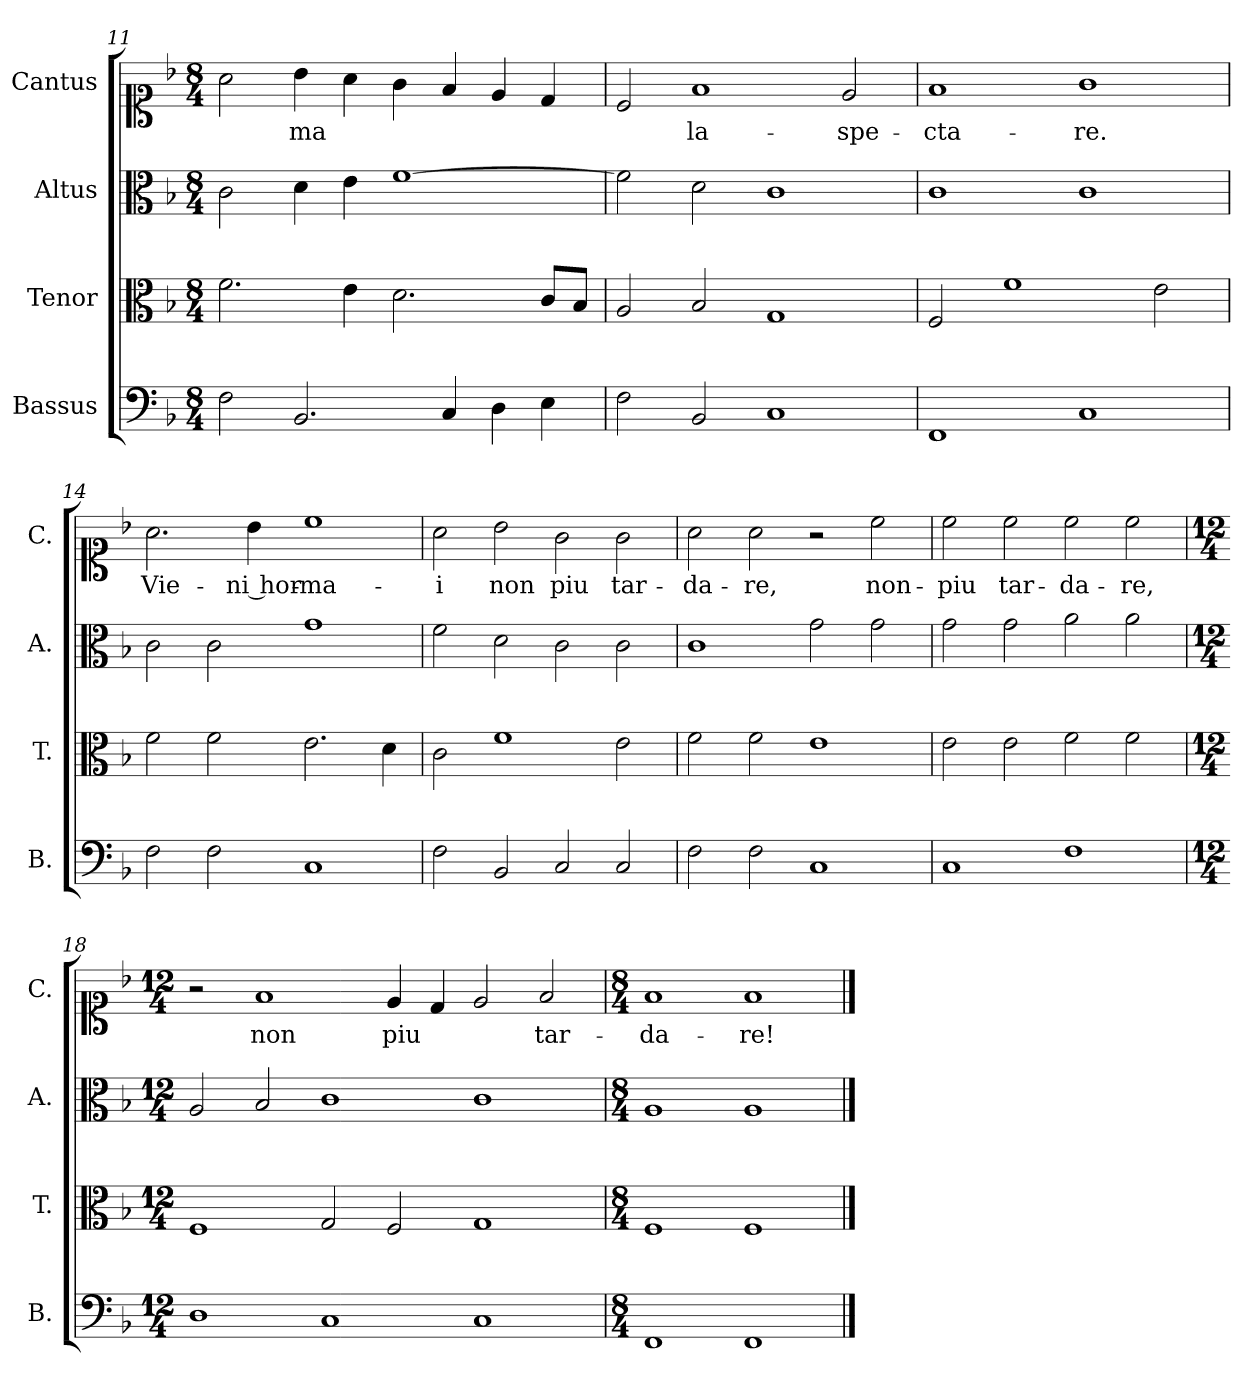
**kern	**kern	**kern	**kern	**text
*part4	*part3	*part2	*part1	*part1
*staff4	*staff3	*staff2	*staff1	*staff1
*I"Bassus	*I"Tenor	*I"Altus	*I"Cantus	*
*I'B.	*I'T.	*I'A.	*I'C.	*
*clefF4	*clefC3	*clefC3	*clefC1	*
*k[b-]	*k[b-]	*k[b-]	*k[b-]	*
*M8/4	*M8/4	*M8/4	*M8/4	*
=11	=11	=11	=11	=11
2F\	2.f\	2c\	2a\	.
!	!	!	!	!LO:LY:b
2.BB-/	.	4d\	4b-\	-ma
.	4e\	4e\	4a\	.
.	2.d\	[1f	4g\	.
4C/	.	.	4f/	.
4D\	.	.	4e/	.
4E\	8c/L	.	4d/	.
.	8B-/J	.	.	.
=12	=12	=12	=12	=12
2F\	2A/	2f\]	2c/	.
!	!	!	!	!LO:LY:b
2BB-/	2B-/	2d\	1f	la-
1C	1G	1c	.	.
!	!	!	!	!LO:LY:b
.	.	.	2e/	-spe-
=13	=13	=13	=13	=13
!	!	!	!	!LO:LY:b
1FF	2F/	1c	1f	-cta-
.	1f	.	.	.
!	!	!	!	!LO:LY:b
1C	.	1c	1g	-re.
.	2e\	.	.	.
=14	=14	=14	=14	=14
!	!	!	!	!LO:LY:b
2F\	2f\	2c\	2.a\	Vie-
2F\	2f\	2c\	.	.
!	!	!	!	!LO:LY:b
.	.	.	4b-\	-ni hor-
!	!	!	!	!LO:LY:b
1C	2.e\	1g	1cc	-ma-
.	4d\	.	.	.
!!LO:PB:g=z
=15	=15	=15	=15	=15
!	!	!	!	!LO:LY:b
2F\	2c\	2f\	2a\	-i
!	!	!	!	!LO:LY:b
2BB-/	1f	2d\	2b-\	non
!	!	!	!	!LO:LY:b
2C/	.	2c\	2g\	piu
!	!	!	!	!LO:LY:b
2C/	2e\	2c\	2g\	tar-
=16	=16	=16	=16	=16
!	!	!	!	!LO:LY:b
2F\	2f\	1c	2a\	-da-
!	!	!	!	!LO:LY:b
2F\	2f\	.	2a\	-re,
1C	1e	2g\	2r	.
!	!	!	!	!LO:LY:b
.	.	2g\	2cc\	non-
=17	=17	=17	=17	=17
!	!	!	!	!LO:LY:b
1C	2e\	2g\	2cc\	-piu
!	!	!	!	!LO:LY:b
.	2e\	2g\	2cc\	tar-
!	!	!	!	!LO:LY:b
1F	2f\	2a\	2cc\	-da-
!	!	!	!	!LO:LY:b
.	2f\	2a\	2cc\	-re,
=18	=18	=18	=18	=18
*M12/4	*M12/4	*M12/4	*M12/4	*
1D	1F	2A/	2r	.
!	!	!	!	!LO:LY:b
.	.	2B-/	1f	non
1C	2G/	1c	.	.
!	!	!	!	!LO:LY:b
.	2F/	.	4e/	piu
.	.	.	4d/	.
1C	1G	1c	2e/	.
!	!	!	!	!LO:LY:b
.	.	.	2f/	tar-
=19	=19	=19	=19	=19
*M8/4	*M8/4	*M8/4	*M8/4	*
!	!	!	!	!LO:LY:b
1FF	1F	1A	1f	-da-
!	!	!	!	!LO:LY:b
1FF	1F	1A	1f	-re!
==	==	==	==	==
*-	*-	*-	*-	*-
